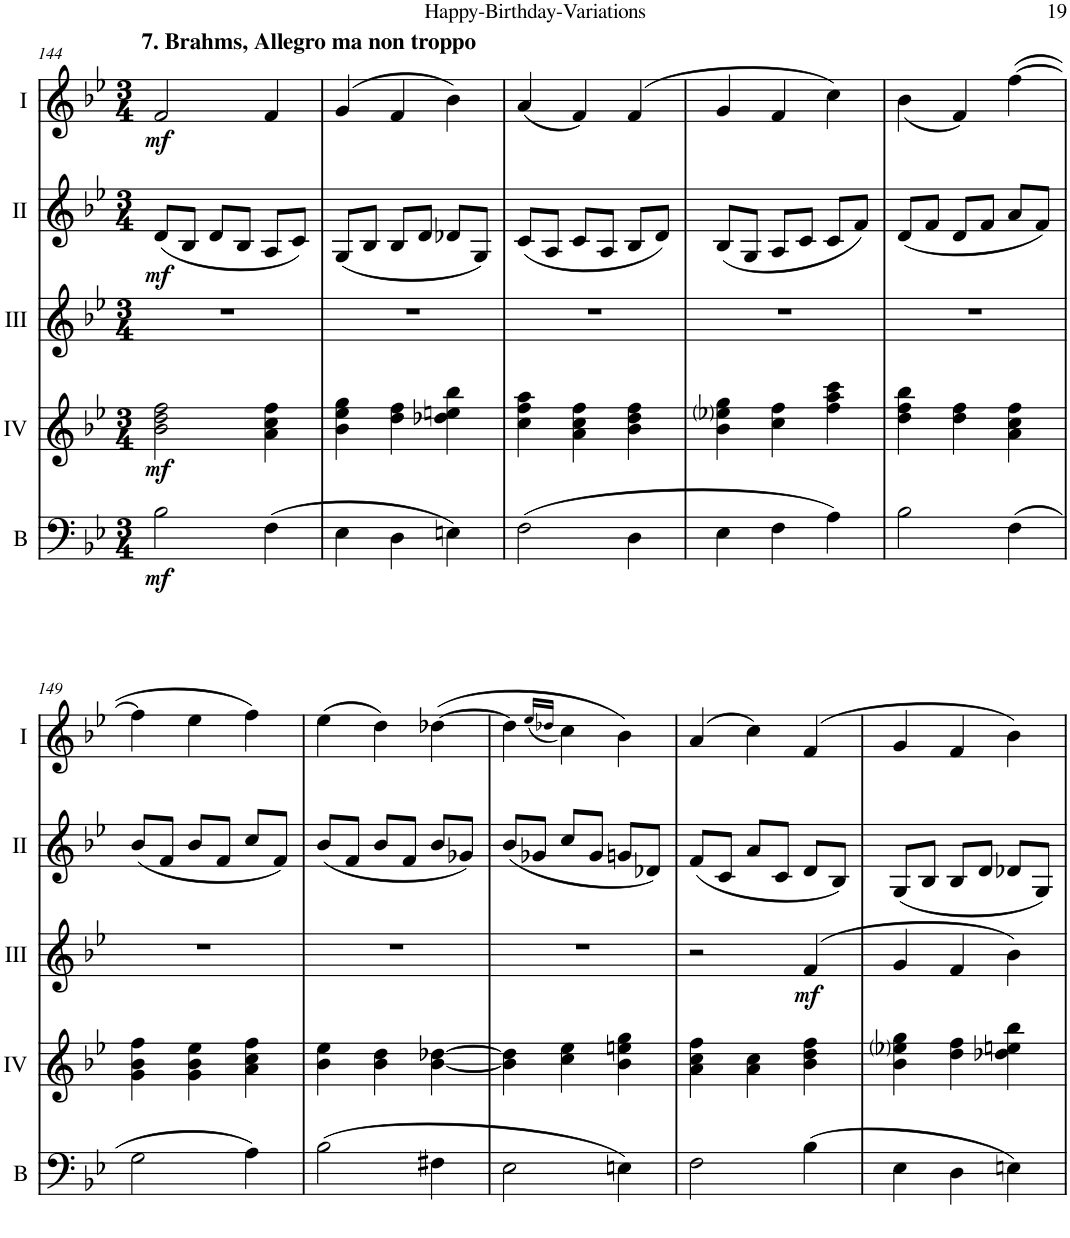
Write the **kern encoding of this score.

**kern	**dynam	**kern	**dynam	**kern	**dynam	**kern	**dynam	**kern	**dynam
*part5	*part5	*part4	*part4	*part3	*part3	*part2	*part2	*part1	*part1
*staff5	*staff5	*staff4	*staff4	*staff3	*staff3	*staff2	*staff2	*staff1	*staff1
*I"Bass	*	*I"Acc. 4	*	*I"Acc. 3	*	*I"Acc. 2	*	*I"Acc. 1	*
*I'B	*	*	*	*	*	*	*	*	*
!!LO:PB:g=z
*clefF4	*	*clefG2	*	*clefG2	*	*clefG2	*	*clefG2	*
*Trd7c12	*	*Trd7c12	*	*Trd7c12	*	*	*	*	*
*k[b-e-]	*	*k[b-e-]	*	*k[b-e-]	*	*k[b-e-]	*	*k[b-e-]	*
*M3/4	*	*M3/4	*	*M3/4	*	*M3/4	*	*M3/4	*
=144	=144	=144	=144	=144	=144	=144	=144	=144	=144
!	!	!	!	!	!	!	!	!LO:TX:a:B:t=7. Brahms, Allegro ma non troppo	!
!	!LO:DY:b	!	!LO:DY:b	!	!	!	!LO:DY:b	!	!LO:DY:b
2B-\	mf	2b-\ 2dd\ 2ff\	mf	2.r	.	(8d/L	mf	2f/	mf
.	.	.	.	.	.	8B-/J	.	.	.
.	.	.	.	.	.	8d/L	.	.	.
.	.	.	.	.	.	8B-/J	.	.	.
(4F\	.	4a\ 4cc\ 4ff\	.	.	.	8A/L	.	4f/	.
.	.	.	.	.	.	8c/J)	.	.	.
=145	=145	=145	=145	=145	=145	=145	=145	=145	=145
4E-\	.	4b-\ 4ee-\ 4gg\	.	2.r	.	(8G/L	.	(4g/	.
.	.	.	.	.	.	8B-/J	.	.	.
4D\	.	4dd\ 4ff\	.	.	.	8B-/L	.	4f/	.
.	.	.	.	.	.	8d/J	.	.	.
4En\)	.	4dd-X\ 4een\ 4bb-\	.	.	.	8d-X/L	.	4b-\)	.
.	.	.	.	.	.	8G/J)	.	.	.
=146	=146	=146	=146	=146	=146	=146	=146	=146	=146
(2F\	.	4cc\ 4ff\ 4aa\	.	2.r	.	(8c/L	.	(4a/	.
.	.	.	.	.	.	8A/J	.	.	.
.	.	4a\ 4cc\ 4ff\	.	.	.	8c/L	.	4f/)	.
.	.	.	.	.	.	8A/J	.	.	.
4D\	.	4b-\ 4dd\ 4ff\	.	.	.	8B-/L	.	(4f/	.
.	.	.	.	.	.	8d/J)	.	.	.
=147	=147	=147	=147	=147	=147	=147	=147	=147	=147
4E-\	.	4b-\ 4ee-i\ 4gg\	.	2.r	.	(8B-/L	.	4g/	.
.	.	.	.	.	.	8G/J	.	.	.
4F\	.	4cc\ 4ff\	.	.	.	8A/L	.	4f/	.
.	.	.	.	.	.	8c/J	.	.	.
4A\)	.	4ff\ 4aa\ 4ccc\	.	.	.	8c/L	.	4cc\)	.
.	.	.	.	.	.	8f/J)	.	.	.
=148	=148	=148	=148	=148	=148	=148	=148	=148	=148
2B-\	.	4dd\ 4ff\ 4bb-\	.	2.r	.	(8d/L	.	(<4b-\	.
.	.	.	.	.	.	8f/J	.	.	.
.	.	4dd\ 4ff\	.	.	.	8d/L	.	4f/)	.
.	.	.	.	.	.	8f/J	.	.	.
(4F\	.	4a\ 4cc\ 4ff\	.	.	.	8a/L	.	([4ff\	.
.	.	.	.	.	.	8f/J)	.	.	.
!!LO:LB:g=z
=149	=149	=149	=149	=149	=149	=149	=149	=149	=149
2G\	.	4g\ 4b-\ 4ff\	.	2.r	.	(8b-/L	.	4ff\]	.
.	.	.	.	.	.	8f/J	.	.	.
.	.	4g\ 4b-\ 4ee-\	.	.	.	8b-/L	.	4ee-\	.
.	.	.	.	.	.	8f/J	.	.	.
4A\)	.	4a\ 4cc\ 4ff\	.	.	.	8cc/L	.	4ff\)	.
.	.	.	.	.	.	8f/J)	.	.	.
=150	=150	=150	=150	=150	=150	=150	=150	=150	=150
(2B-\	.	4b-\ 4ee-\	.	2.r	.	(8b-/L	.	(4ee-\	.
.	.	.	.	.	.	8f/J	.	.	.
.	.	4b-\ 4dd\	.	.	.	8b-/L	.	4dd\)	.
.	.	.	.	.	.	8f/J	.	.	.
4F#X\	.	[4b-\ [4dd-X\	.	.	.	8b-/L	.	([4dd-X\	.
.	.	.	.	.	.	8g-X/J)	.	.	.
=151	=151	=151	=151	=151	=151	=151	=151	=151	=151
2E-\	.	4b-\] 4dd-\]	.	2.r	.	(8b-/L	.	4dd-\]	.
.	.	.	.	.	.	8g-X/J	.	.	.
.	.	.	.	.	.	.	.	(16qee-/LL	.
.	.	.	.	.	.	.	.	16qdd-X/JJ	.
.	.	4cc\ 4ee-\	.	.	.	8cc/L	.	4cc\)	.
.	.	.	.	.	.	8g-/J	.	.	.
4En\)	.	4b-\ 4een\ 4gg\	.	.	.	8gn/L	.	4b-\)	.
.	.	.	.	.	.	8d-X/J)	.	.	.
=152	=152	=152	=152	=152	=152	=152	=152	=152	=152
2F\	.	4a\ 4cc\ 4ff\	.	2r	.	(8f/L	.	(4a/	.
.	.	.	.	.	.	8c/J	.	.	.
.	.	4a\ 4cc\	.	.	.	8a/L	.	4cc\)	.
.	.	.	.	.	.	8c/J	.	.	.
!	!	!	!	!	!LO:DY:b	!	!	!	!
(4B-\	.	4b-\ 4dd\ 4ff\	.	(4f/	mf	8d/L	.	(4f/	.
.	.	.	.	.	.	8B-/J)	.	.	.
=153	=153	=153	=153	=153	=153	=153	=153	=153	=153
4E-\	.	4b-\ 4ee-i\ 4gg\	.	4g/	.	(8G/L	.	4g/	.
.	.	.	.	.	.	8B-/J	.	.	.
4D\	.	4dd\ 4ff\	.	4f/	.	8B-/L	.	4f/	.
.	.	.	.	.	.	8d/J	.	.	.
4En\)	.	4dd-X\ 4een\ 4bb-\	.	4b-\)	.	8d-X/L	.	4b-\)	.
.	.	.	.	.	.	8G/J)	.	.	.
=	=	=	=	=	=	=	=	=	=
*-	*-	*-	*-	*-	*-	*-	*-	*-	*-
